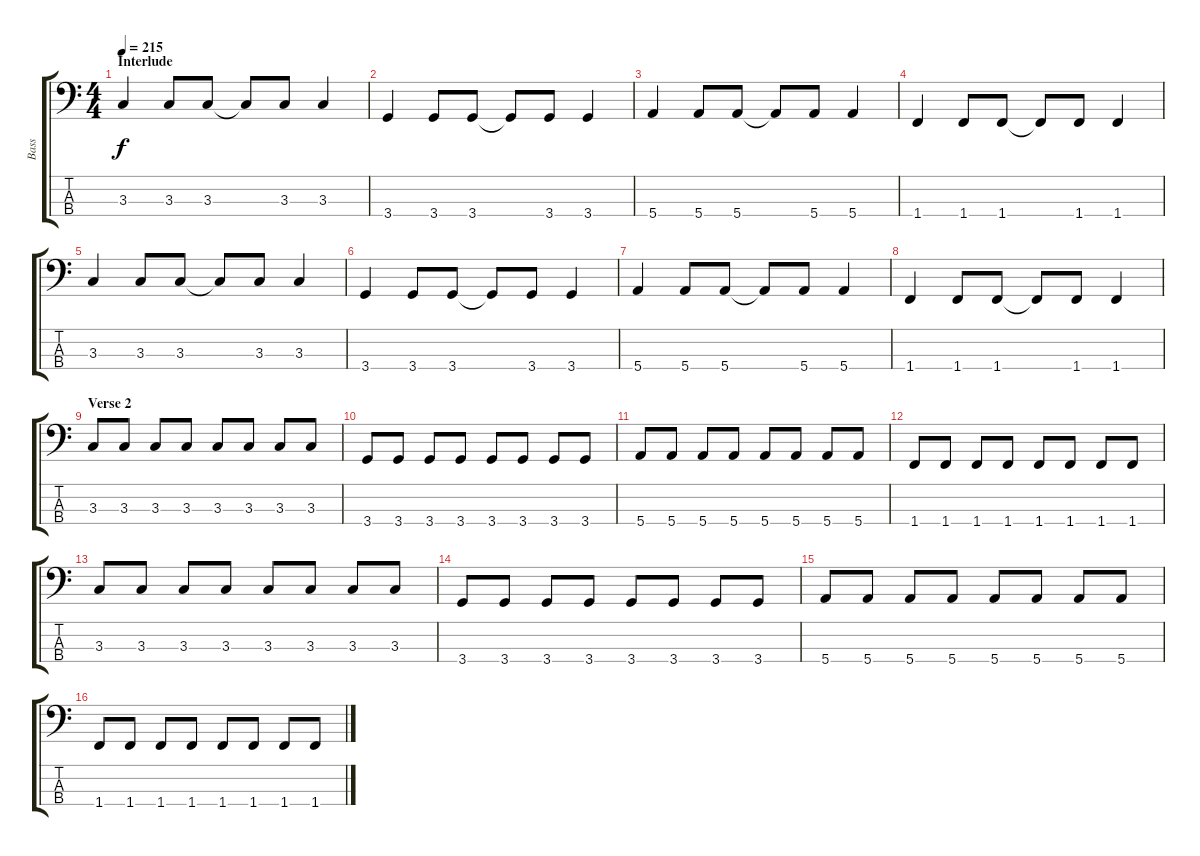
\track ("Bass" "Bass") {instrument electricbassfinger}
\staff {score tabs}
\tuning (G2 D2 A1 E1) {hide}
\ts (4 4)
\section ("" "Interlude")
\tempo 215
\clef f4
\ks c
3.3.4{dy f} 3.3.8 3.3.8 3.3{t}.8 3.3.8 3.3.4 |
3.4.4 3.4.8 3.4.8 3.4{t}.8 3.4.8 3.4.4 |
5.4.4 5.4.8 5.4.8 5.4{t}.8 5.4.8 5.4.4 |
1.4.4 1.4.8 1.4.8 1.4{t}.8 1.4.8 1.4.4 |
3.3.4 3.3.8 3.3.8 3.3{t}.8 3.3.8 3.3.4 |
3.4.4 3.4.8 3.4.8 3.4{t}.8 3.4.8 3.4.4 |
5.4.4 5.4.8 5.4.8 5.4{t}.8 5.4.8 5.4.4 |
1.4.4 1.4.8 1.4.8 1.4{t}.8 1.4.8 1.4.4 |
\section ("" "Verse 2")
3.3.8 3.3.8 3.3.8 3.3.8 3.3.8 3.3.8 3.3.8 3.3.8 |
3.4.8 3.4.8 3.4.8 3.4.8 3.4.8 3.4.8 3.4.8 3.4.8 |
5.4.8 5.4.8 5.4.8 5.4.8 5.4.8 5.4.8 5.4.8 5.4.8 |
1.4.8 1.4.8 1.4.8 1.4.8 1.4.8 1.4.8 1.4.8 1.4.8 |
3.3.8 3.3.8 3.3.8 3.3.8 3.3.8 3.3.8 3.3.8 3.3.8 |
3.4.8 3.4.8 3.4.8 3.4.8 3.4.8 3.4.8 3.4.8 3.4.8 |
5.4.8 5.4.8 5.4.8 5.4.8 5.4.8 5.4.8 5.4.8 5.4.8 |
1.4.8 1.4.8 1.4.8 1.4.8 1.4.8 1.4.8 1.4.8 1.4.8
